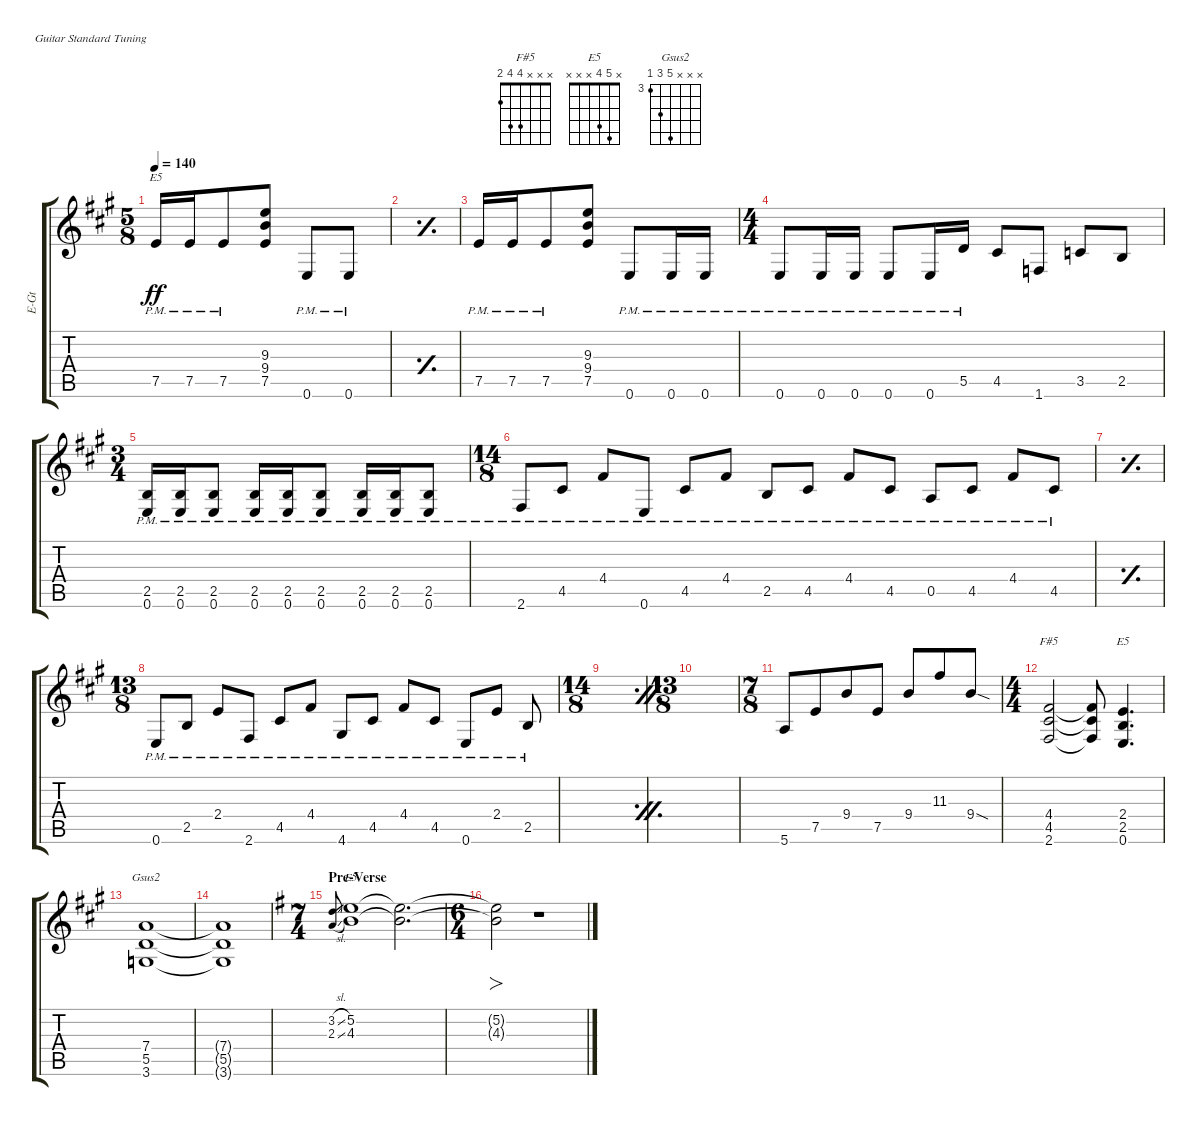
\defaultSystemsLayout 4
\bracketExtendMode groupsimilarinstruments
\otherSystemsTrackNameOrientation horizontal
\track ("Rhythm Guitar II" "E-Gt") {multiBarRest instrument distortionguitar}
\staff {score tabs}
\tuning (E4 B3 G3 D3 A2 E2)
\chord ("F#5" x x x 4 4 2) {showfingering false}
\chord ("E5" x x x 2 2 0) {showfingering false barre 2}
\chord ("E5" x x 9 9 7 x) {firstfret 7 showfingering false}
\chord ("Gsus2" x x x 7 5 3) {firstfret 3 showfingering false}
\chord ("E5" x 5 4 x x x) {showfingering false}
\ts (5 8)
\tempo 140
\clef g2
\ks a
7.5{pm acc forcenatural}.16{ch "E5" dy ff beam Up} 7.5{pm acc forcenatural}.16{beam Up} 7.5{pm acc forcenatural}.8{beam Up} (7.5{acc forcenatural} 9.4{acc forcenatural} 9.3{acc forcenatural}).8{beam Up} 0.6{pm acc forcenatural}.8{beam Up} 0.6{pm acc forcenatural}.8{beam Up} |
\simile simple
|
\simile none
7.5{pm acc forcenatural}.16{beam Up} 7.5{pm acc forcenatural}.16{beam Up} 7.5{pm acc forcenatural}.8{beam Up} (7.5{acc forcenatural} 9.4{acc forcenatural} 9.3{acc forcenatural}).8{beam Up} 0.6{pm acc forcenatural}.8{beam Up} 0.6{pm acc forcenatural}.16{beam Up} 0.6{pm acc forcenatural}.16{beam Up} |
\ts (4 4)
0.6{pm acc forcenatural}.8{beam Up} 0.6{pm acc forcenatural}.16{beam Up} 0.6{pm acc forcenatural}.16{beam Up} 0.6{pm acc forcenatural}.8{beam Up} 0.6{pm acc forcenatural}.16{beam Up} 5.5{pm acc forcenatural}.16{beam Up} 4.5{acc #}.8{beam Up} 1.6{acc forcenatural}.8{beam Up} 3.5{acc forcenatural}.8{beam Up} 2.5{acc forcenatural}.8{beam Up} |
\ts (3 4)
(0.6{pm acc forcenatural} 2.5{pm acc forcenatural}).16{beam Up} (0.6{pm acc forcenatural} 2.5{pm acc forcenatural}).16{beam Up} (0.6{pm acc forcenatural} 2.5{pm acc forcenatural}).8{beam Up} (0.6{pm acc forcenatural} 2.5{pm acc forcenatural}).16{beam Up} (0.6{pm acc forcenatural} 2.5{pm acc forcenatural}).16{beam Up} (0.6{pm acc forcenatural} 2.5{pm acc forcenatural}).8{beam Up} (0.6{pm acc forcenatural} 2.5{pm acc forcenatural}).16{beam Up} (0.6{pm acc forcenatural} 2.5{pm acc forcenatural}).16{beam Up} (0.6{pm acc forcenatural} 2.5{pm acc forcenatural}).8{beam Up} |
\ts (14 8)
2.6{pm acc #}.8{beam Up} 4.5{pm acc #}.8{beam Up} 4.4{pm acc #}.8{beam Up} 0.6{pm acc forcenatural}.8{beam Up} 4.5{pm acc #}.8{beam Up} 4.4{pm acc #}.8{beam Up} 2.5{pm acc forcenatural}.8{beam Up} 4.5{pm acc #}.8{beam Up} 4.4{pm acc #}.8{beam Up} 4.5{pm acc #}.8{beam Up} 0.5{pm acc forcenatural}.8{beam Up} 4.5{pm acc #}.8{beam Up} 4.4{pm acc #}.8{beam Up} 4.5{pm acc #}.8{beam Up} |
\simile simple
|
\ts (13 8)
\simile none
0.6{pm acc forcenatural}.8{beam Up} 2.5{pm acc forcenatural}.8{beam Up} 2.4{pm acc forcenatural}.8{beam Up} 2.6{pm acc #}.8{beam Up} 4.5{pm acc #}.8{beam Up} 4.4{pm acc #}.8{beam Up} 4.6{pm acc #}.8{beam Up} 4.5{pm acc #}.8{beam Up} 4.4{pm acc #}.8{beam Up} 4.5{pm acc #}.8{beam Up} 0.6{pm acc forcenatural}.8{beam Up} 2.4{pm acc forcenatural}.8{beam Up} 2.5{pm acc forcenatural}.8{beam Up} |
\ts (14 8)
\simile firstofdouble
|
\ts (13 8)
\simile secondofdouble
|
\ts (7 8)
\simile none
5.6{acc forcenatural}.8{beam Up} 7.5{acc forcenatural}.8{beam Up} 9.4{acc forcenatural}.8{beam Up} 7.5{acc forcenatural}.8{beam Up} 9.4{acc forcenatural}.8{beam Up} 11.3{acc #}.8{beam Down} 9.4{sod acc forcenatural}.8{beam Down} |
\ts (4 4)
(4.4{acc #} 4.5{acc #} 2.6{acc #}).2{ch "F#5" beam Up} (4.4{t acc #} 4.5{t acc #} 2.6{t acc #}).8{beam Up} (0.6{acc forcenatural} 2.5{acc forcenatural} 2.4{acc forcenatural}).4{d ch "E5" beam Up} |
(3.6{acc forcenatural} 5.5{acc forcenatural} 7.4{acc forcenatural}).1{ch "Gsus2" beam Up} |
(7.4{t acc forcenatural} 5.5{t acc forcenatural} 3.6{t acc forcenatural}).1{beam Up} |
\ts (7 4)
\section ("" "Pre-Verse")
\ks g
(3.2{sl acc forcenatural} 2.3{sl acc forcenatural}).8{gr beam Up} (4.3{acc forcenatural} 5.2{acc forcenatural}).1{ch "E5" beam Down} (4.3{t acc forcenatural} 5.2{t acc forcenatural}).2{d beam Down} |
\ts (6 4)
(4.3{t acc forcenatural} 5.2{t acc forcenatural}).2{fo beam Down} r.1{beam Down}
